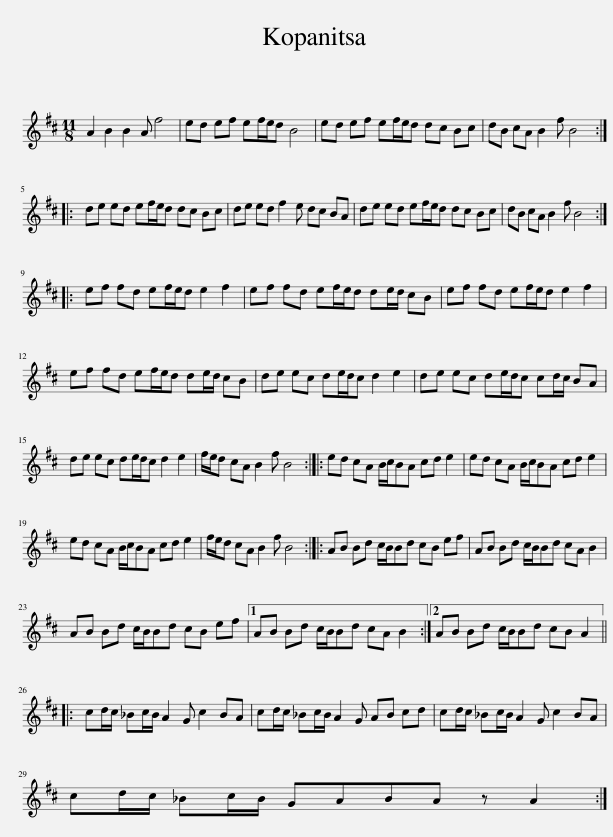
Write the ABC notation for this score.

X:1
L:1/8
M:11/8
I:linebreak $
K:Bmin
V:1 treble
V:1
 A2 B2 B2 A f4 | ed ef ef/e/d B4 | ed ef ef/e/d dc Bc | dB cA B2 f B4 ::$ de ed ef/e/d dc Bc | %5
 de ed f2 e dc BA | de ed ef/e/d dc Bc | dB cA B2 f B4 ::$ ef fd ef/e/d e2 f2 | ef fd ef/e/d de/d/ cB | %10
 ef fd ef/e/d e2 f2 |$ ef fd ef/e/d de/d/ cB | de ec de/d/c d2 e2 | de ec de/d/c cd/c/ BA |$ de ec de/d/c d2 e2 | %15
 f/e/d cA B2 f B4 :: ed cA B/c/BA cd e2 | ed cA B/c/BA cd e2 |$ ed cA B/c/BA cd e2 | f/e/d cA B2 f B4 :: %20
 AB Bd c/B/Bd cB ef | AB Bd c/B/Bd cA B2 |$ AB Bd c/B/Bd cB ef |1 AB Bd c/B/Bd cA B2 :|2 AB Bd c/B/Bd cB A2 |:$ %25
 cd/c/ _Bc/B/ A2 G c2 BA | cd/c/ _Bc/B/ A2 G AB cd | cd/c/ _Bc/B/ A2 G c2 BA |$ cd/c/ _Bc/B/ GABA z A2 :| %29
